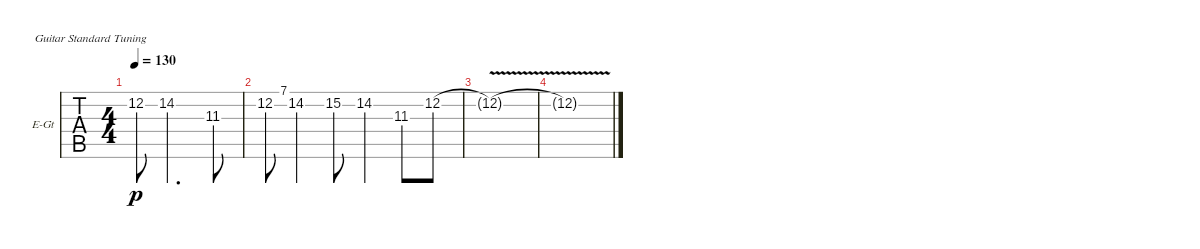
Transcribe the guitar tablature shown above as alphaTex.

\bracketExtendMode groupsimilarinstruments
\firstSystemTrackNameOrientation horizontal
\otherSystemsTrackNameOrientation horizontal
\track ("Solo Guitar1" "E-Gt") {instrument distortionguitar}
\staff {tabs}
\tuning (E4 B3 G3 D3 A2 E2)
\ts (4 4)
\tempo 130
\clef g2
\scale
0.333333
\ks f#minor
12.2.8{dy p} 14.2.2{d} 11.3.8 |
\scale
0.333333 12.2.8 7.1.8{gr} 14.2.4 15.2.8 14.2.4 11.3.8 12.2.8 |
\scale
0.333333 12.2{v t}.1 |
\scale
0.333333 12.2{v t}.1 |
\scale
0.333333 |
\scale
0.333333 |
\scale
0.333333 |
\scale
0.333333 |
\scale
0.333333 |
\scale
0.333333 |
\scale
0.333333 |
\scale
0.333333 |
\scale
0.333333 |
\scale
0.333333 |
\scale
0.333333 |
\scale
0.333333
